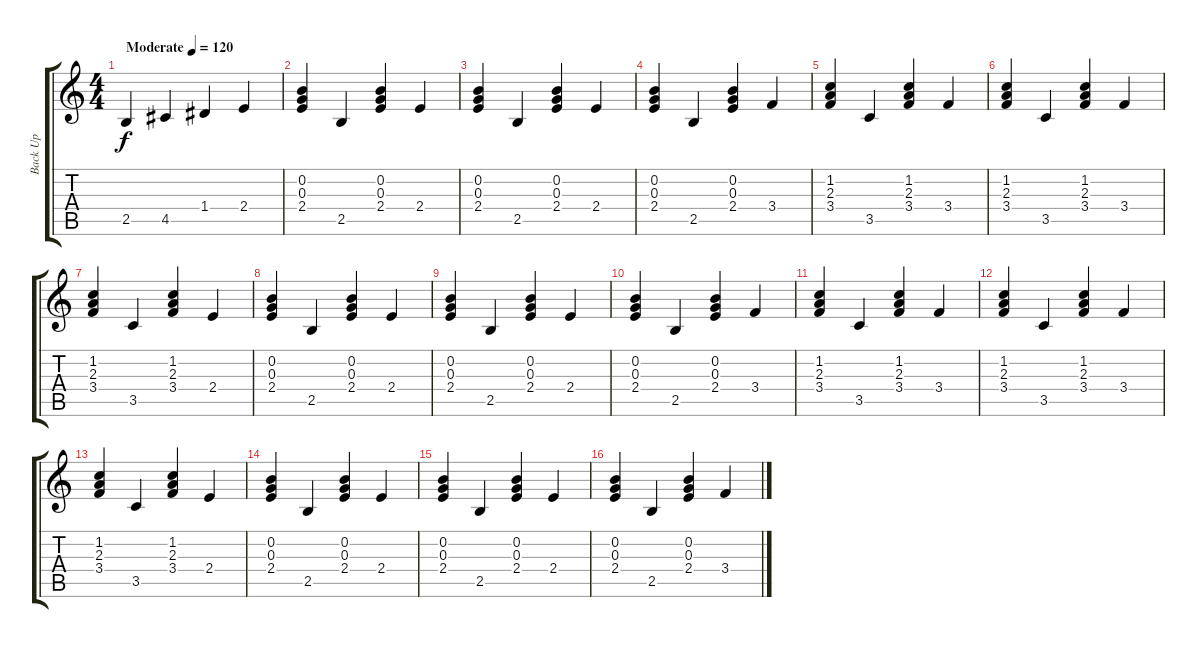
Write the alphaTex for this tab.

\track ("Back Up" "Back Up") {instrument acousticguitarsteel}
\staff {score tabs}
\tuning (E4 B3 G3 D3 A2 E2) {hide}
\ts (4 4)
\tempo (120 "Moderate")
\clef g2
\ks c
2.5.4{dy f instrument acousticguitarsteel} 4.5.4 1.4.4 2.4.4 |
(0.2 0.3 2.4).4 2.5.4 (0.2 0.3 2.4).4 2.4.4 |
(0.2 0.3 2.4).4 2.5.4 (0.2 0.3 2.4).4 2.4.4 |
(0.2 0.3 2.4).4 2.5.4 (0.2 0.3 2.4).4 3.4.4 |
(1.2 2.3 3.4).4 3.5.4 (1.2 2.3 3.4).4 3.4.4 |
(1.2 2.3 3.4).4 3.5.4 (1.2 2.3 3.4).4 3.4.4 |
(1.2 2.3 3.4).4 3.5.4 (1.2 2.3 3.4).4 2.4.4 |
(0.2 0.3 2.4).4 2.5.4 (0.2 0.3 2.4).4 2.4.4 |
(0.2 0.3 2.4).4 2.5.4 (0.2 0.3 2.4).4 2.4.4 |
(0.2 0.3 2.4).4 2.5.4 (0.2 0.3 2.4).4 3.4.4 |
(1.2 2.3 3.4).4 3.5.4 (1.2 2.3 3.4).4 3.4.4 |
(1.2 2.3 3.4).4 3.5.4 (1.2 2.3 3.4).4 3.4.4 |
(1.2 2.3 3.4).4 3.5.4 (1.2 2.3 3.4).4 2.4.4 |
(0.2 0.3 2.4).4 2.5.4 (0.2 0.3 2.4).4 2.4.4 |
(0.2 0.3 2.4).4 2.5.4 (0.2 0.3 2.4).4 2.4.4 |
(0.2 0.3 2.4).4 2.5.4 (0.2 0.3 2.4).4 3.4.4
